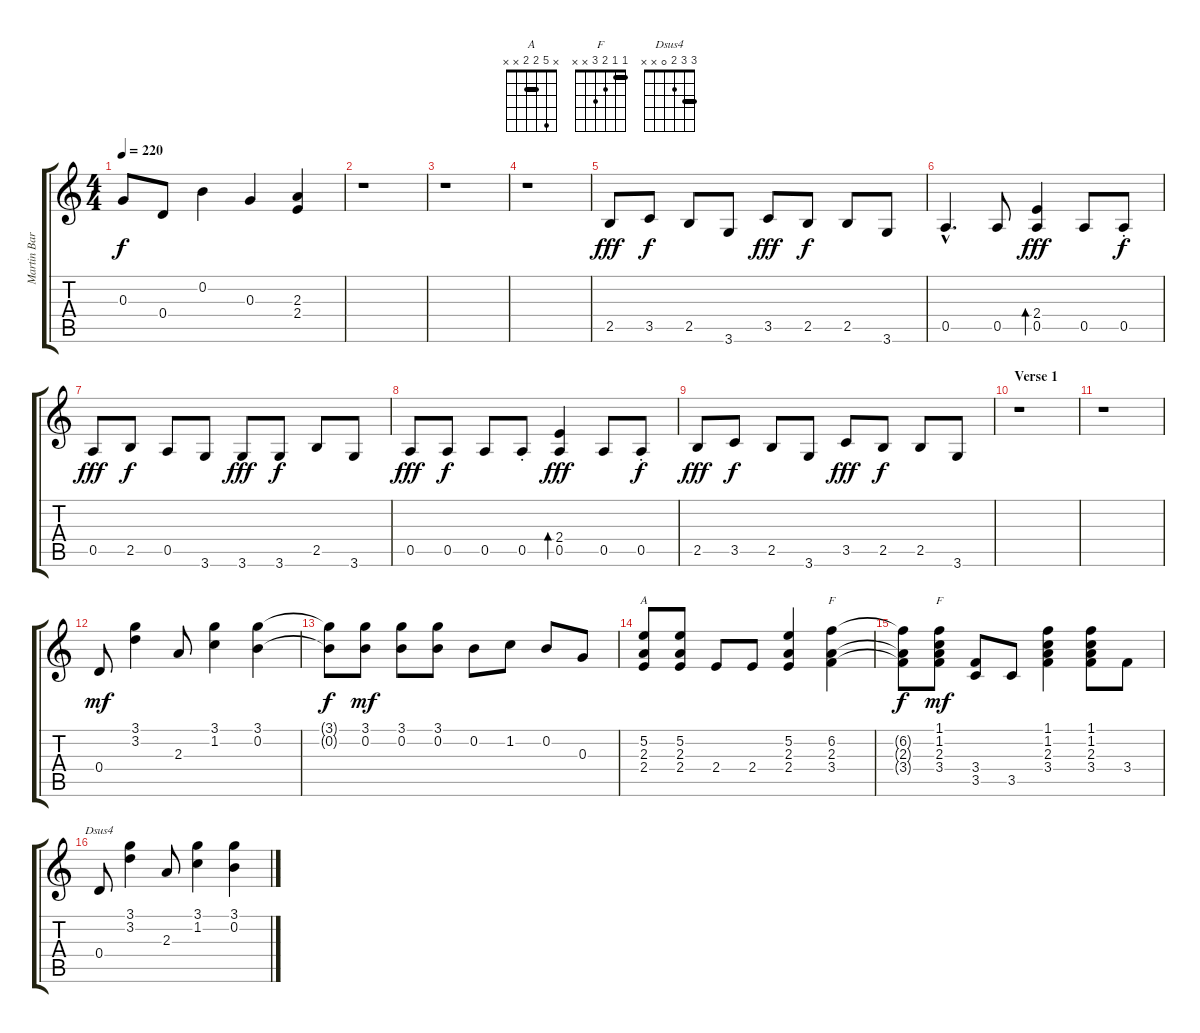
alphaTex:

\track ("Martin Barre (Acoustic Guitar)" "Martin Bar") {instrument acousticguitarsteel}
\staff {score tabs}
\tuning (E4 B3 G3 D3 A2 E2) {hide}
\chord ("A" x 5 2 2 x x) {barre 2}
\chord ("F" x 6 2 3 x x) {firstfret 2}
\chord ("F" 1 1 2 3 x x) {barre 1}
\chord ("Dsus4" 3 3 2 0 x x) {barre 3}
\ts (4 4)
\tempo 220
\clef g2
\ks c
0.3.8{dy f} 0.4.8 0.2.4 0.3.4 (2.3 2.4).4 |
r.1 |
r.1 |
r.1 |
2.5.8{dy fff} 3.5.8{dy f} 2.5.8 3.6.8 3.5.8{dy fff} 2.5.8{dy f} 2.5.8 3.6.8 |
0.5{hac}.4{d} 0.5.8 (2.4 0.5).4{bd 240 dy fff} 0.5.8 0.5{st}.8{dy f} |
0.5.8{dy fff} 2.5.8{dy f} 0.5.8 3.6.8 3.6.8{dy fff} 3.6.8{dy f} 2.5.8 3.6.8 |
0.5.8{dy fff} 0.5.8{dy f} 0.5.8 0.5{st}.8 (2.4 0.5).4{bd 240 dy fff} 0.5.8 0.5{st}.8{dy f} |
2.5.8{dy fff} 3.5.8{dy f} 2.5.8 3.6.8 3.5.8{dy fff} 2.5.8{dy f} 2.5.8 3.6.8 |
\section ("" "Verse 1")
r.1 |
r.1 |
0.4.8{dy mf} (3.1 3.2).4 2.3.8 (3.1 1.2).4 (3.1 0.2).4 |
(3.1{t} 0.2{t}).8{dy f} (3.1 0.2).8{dy mf} (3.1 0.2).8 (3.1 0.2).8 0.2.8 1.2.8 0.2.8 0.3.8 |
(5.2 2.3 2.4).8{ch "A"} (5.2 2.3 2.4).8 2.4.8 2.4.8 (5.2 2.3 2.4).4 (6.2 2.3 3.4).4{ch "F"} |
(6.2{t} 2.3{t} 3.4{t}).8{dy f} (1.1 1.2 2.3 3.4).8{ch "F" dy mf} (3.4 3.5).8 3.5.8 (1.1 1.2 2.3 3.4).4 (1.1 1.2 2.3 3.4).8 3.4.8 |
0.4.8{ch "Dsus4"} (3.1 3.2).4 2.3.8 (3.1 1.2).4 (3.1 0.2).4
